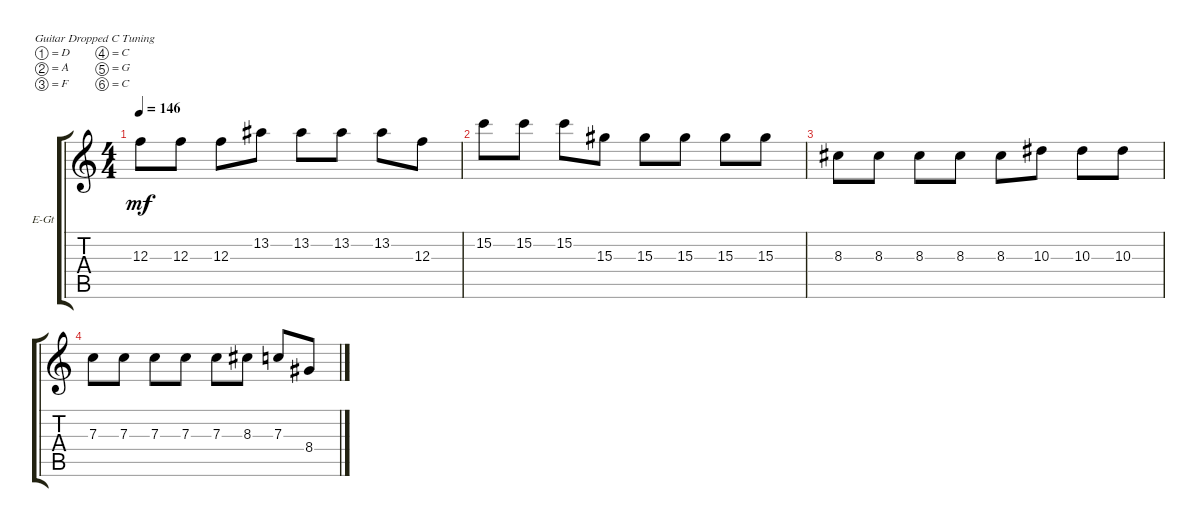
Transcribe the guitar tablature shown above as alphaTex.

\defaultSystemsLayout 4
\bracketExtendMode groupsimilarinstruments
\firstSystemTrackNameOrientation horizontal
\otherSystemsTrackNameOrientation horizontal
\track ("Lead 2" "E-Gt") {instrument overdrivenguitar}
\staff {score tabs}
\tuning (D4 A3 F3 C3 G2 C2)
\ts (4 4)
\tempo 146
\clef g2
\scale
0.333333
\ks c
12.3.8{dy mf} 12.3.8 12.3.8 13.2.8 13.2.8 13.2.8 13.2.8 12.3.8 |
\scale
0.333333 15.2.8 15.2.8 15.2.8 15.3.8 15.3.8 15.3.8 15.3.8 15.3.8 |
\scale
0.333333 8.3.8 8.3.8 8.3.8 8.3.8 8.3.8 10.3.8 10.3.8 10.3.8 |
\scale
0.333333 7.3.8 7.3.8 7.3.8 7.3.8 7.3.8 8.3.8 7.3.8 8.4.8 |
\scale
0.333333 |
\scale
0.333333 |
\scale
0.333333 |
\scale
0.333333 |
\scale
0.333333 |
\scale
0.333333 |
\scale
0.333333 |
\scale
0.333333 |
\scale
0.333333 |
\scale
0.333333 |
\scale
0.333333 |
\scale
0.333333
